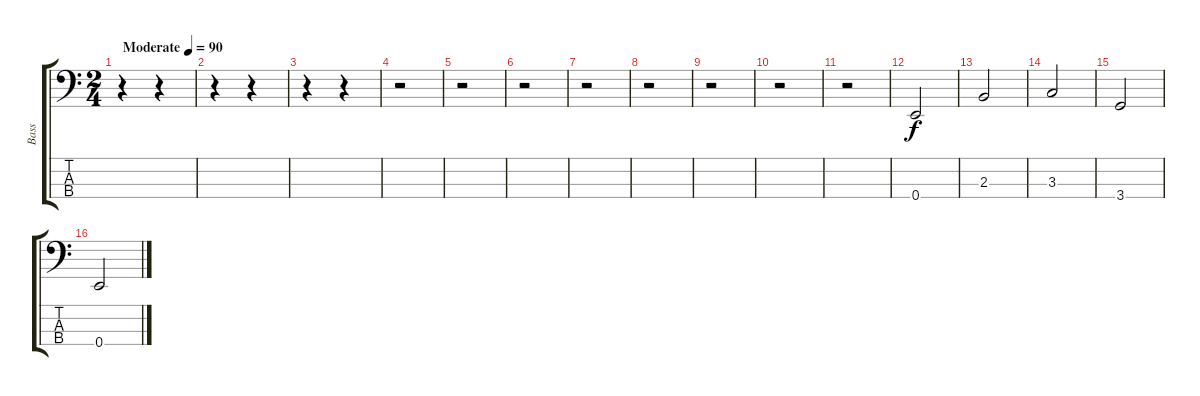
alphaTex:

\track ("Bass" "Bass") {instrument electricbassfinger}
\staff {score tabs}
\tuning (G2 D2 A1 E1) {hide}
\ts (2 4)
\tempo (90 "Moderate")
\clef f4
\ks c
r.4{dy f instrument electricbassfinger} r.4 |
r.4 r.4 |
r.4 r.4 |
r.2 |
r.2 |
r.2 |
r.2 |
r.2 |
r.2 |
r.2 |
r.2 |
0.4.2 |
2.3.2 |
3.3.2 |
3.4.2 |
0.4.2
